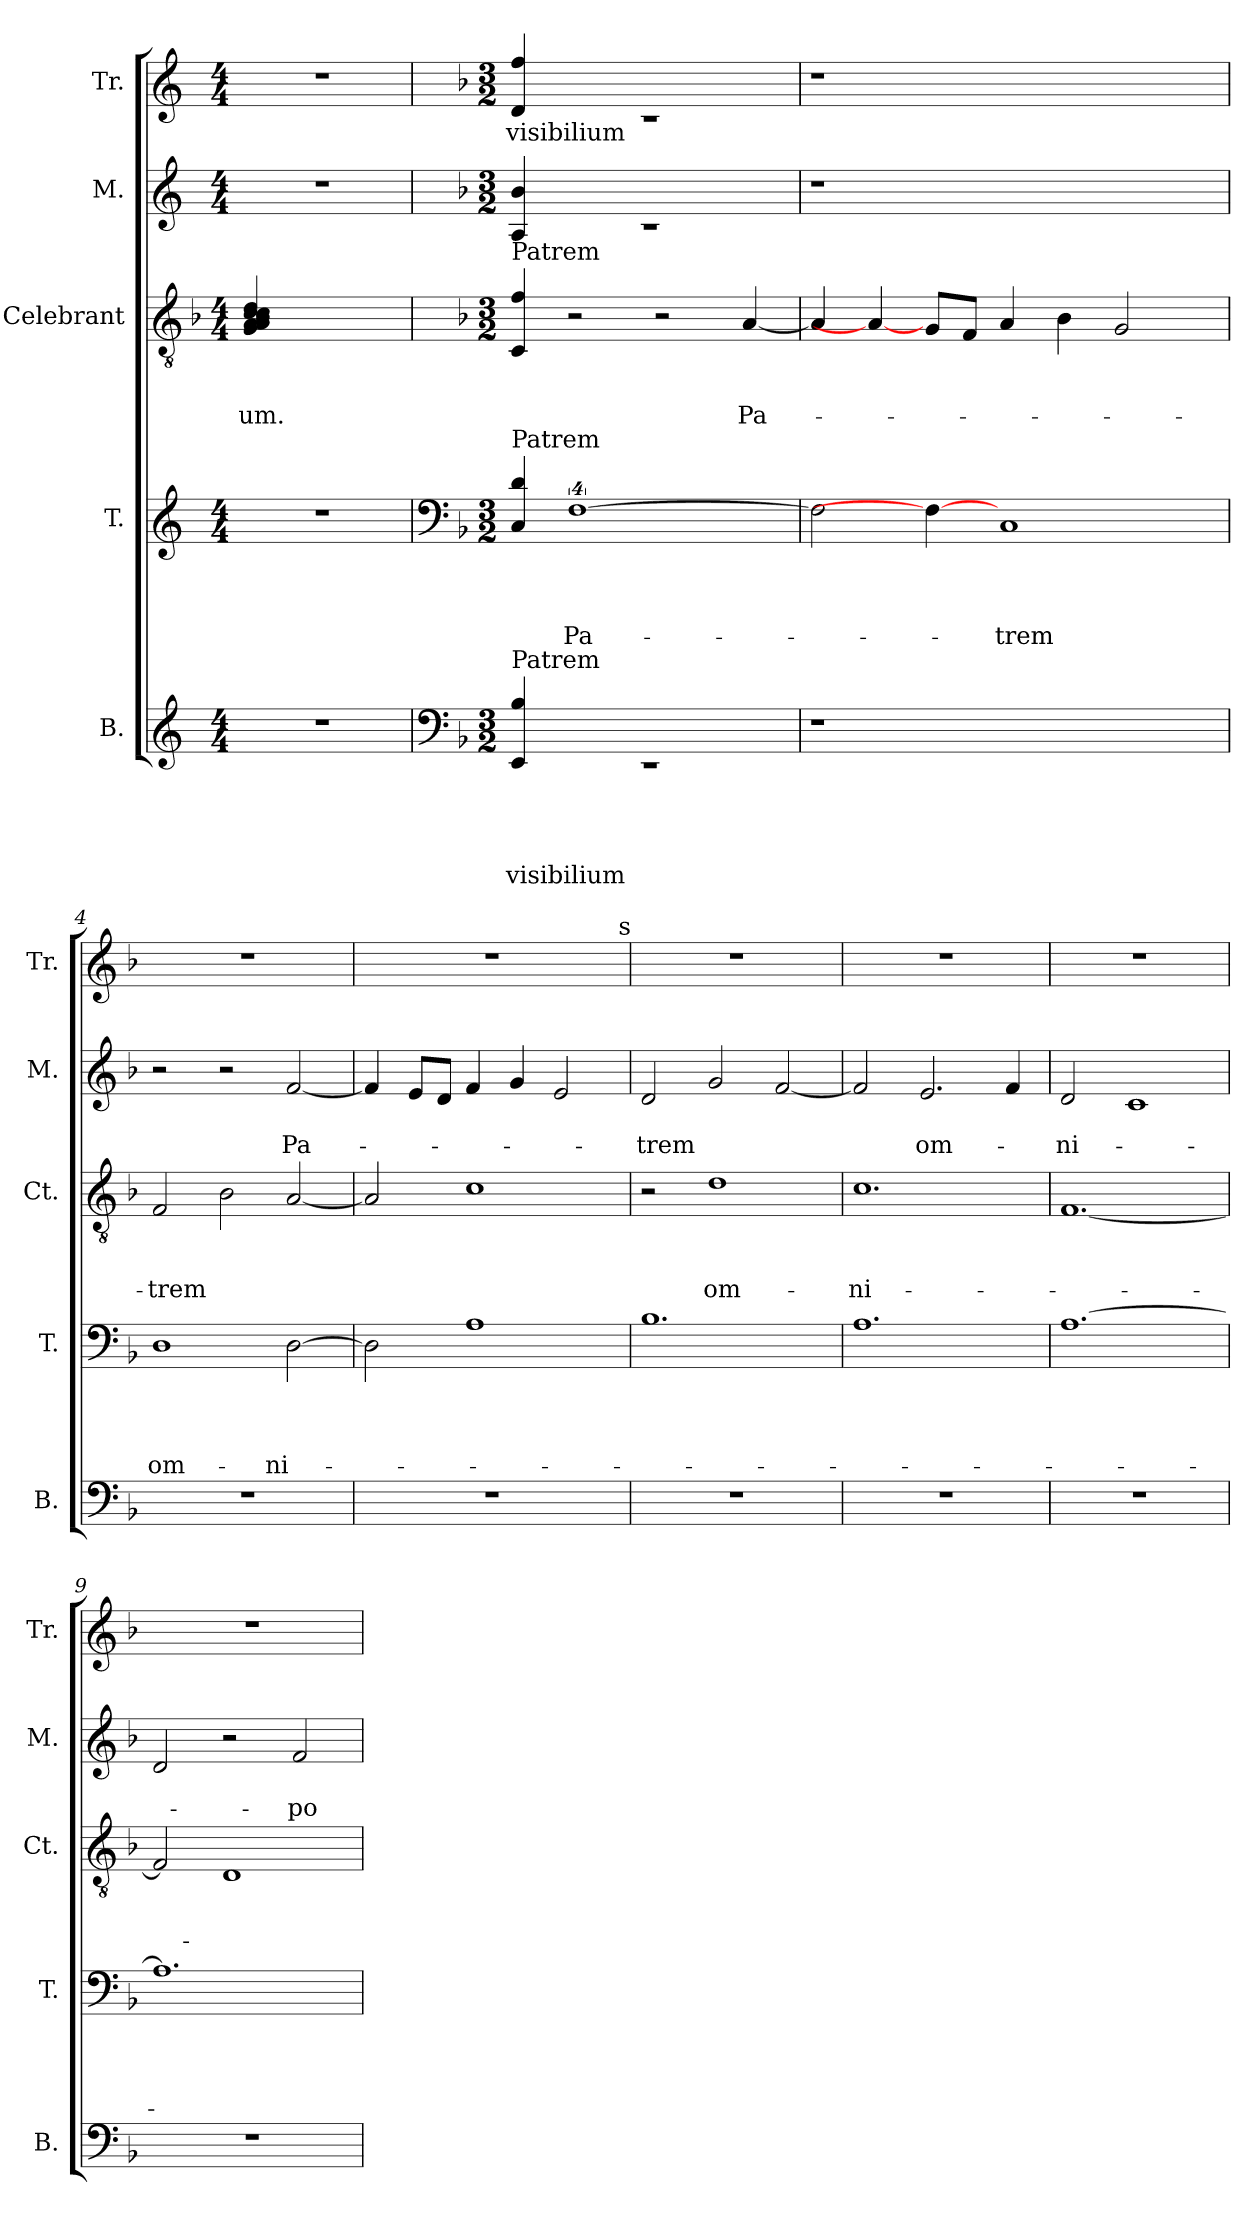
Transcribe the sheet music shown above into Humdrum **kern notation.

**kern	**text	**text	**text	**text	**text	**kern	**text	**text	**text	**text	**kern	**text	**text	**text	**kern	**text	**text	**kern	**text
*part5	*part5	*part5	*part5	*part5	*part5	*part4	*part4	*part4	*part4	*part4	*part3	*part3	*part3	*part3	*part2	*part2	*part2	*part1	*part1
*staff5	*staff5	*staff5	*staff5	*staff5	*staff5	*staff4	*staff4	*staff4	*staff4	*staff4	*staff3	*staff3	*staff3	*staff3	*staff2	*staff2	*staff2	*staff1	*staff1
*I"B.	*	*	*	*	*	*I"T.	*	*	*	*	*I"Celebrant	*	*	*	*I"M.	*	*	*I"Tr.	*
*I'B.	*	*	*	*	*	*I'T.	*	*	*	*	*I'Ct.	*	*	*	*I'M.	*	*	*I'Tr.	*
*clefG2	*	*	*	*	*	*clefG2	*	*	*	*	*clefGv2	*	*	*	*clefG2	*	*	*clefG2	*
*k[]	*	*	*	*	*	*k[]	*	*	*	*	*k[b-]	*	*	*	*k[]	*	*	*k[]	*
*C:	*	*	*	*	*	*C:	*	*	*	*	*F:	*	*	*	*C:	*	*	*C:	*
*M4/4	*	*	*	*	*	*M4/4	*	*	*	*	*M4/4	*	*	*	*M4/4	*	*	*M4/4	*
=1	=1	=1	=1	=1	=1	=1	=1	=1	=1	=1	=1	=1	=1	=1	=1	=1	=1	=1	=1
!	!	!	!	!	!	!	!	!	!	!	!	!	!	!LO:LY:b	!	!	!	!	!
1r	.	.	.	.	.	1r	.	.	.	.	4G/ 4A/ 4A/ 4B-/ 4c/ 4c/ 4d/	.	.	-um.	1r	.	.	1r	.
.	.	.	.	.	.	.	.	.	.	.	2.ryy	.	.	.	.	.	.	.	.
!!LO:LB:g=z
=2	=2	=2	=2	=2	=2	=2	=2	=2	=2	=2	=2	=2	=2	=2	=2	=2	=2	=2	=2
*clefF4	*	*	*	*	*	*clefF4	*	*	*	*	*	*	*	*	*	*	*	*	*
*k[b-]	*	*	*	*	*	*k[b-]	*	*	*	*	*	*	*	*	*k[b-]	*	*	*k[b-]	*
*F:	*	*	*	*	*	*F:	*	*	*	*	*	*	*	*	*F:	*	*	*F:	*
*M3/2	*	*	*	*	*	*M3/2	*	*	*	*	*M3/2	*	*	*	*M3/2	*	*	*M3/2	*
*^	*	*	*	*	*	*	*	*	*	*	*	*	*	*	*^	*	*	*^	*
!	!	!	!	!	!	!	!	!	!	!	!	!LO:TX:a:t=Patrem	!	!	!	!	!	!	!	!	!	!
!	!	!	!	!	!	!	!LO:TX:a:t=Patrem	!	!	!	!	!	!	!	!	!	!	!	!	!	!	!
!LO:TX:a:t=Patrem	!	!	!	!	!	!	!	!	!	!	!	!	!	!	!	!	!	!	!	!	!	!
!	!LO:N:vis=1	!	!	!	!	!LO:LY:b:rj	!	!	!	!	!	!	!	!	!	!	!LO:N:vis=1	!	!	!	!LO:N:vis=1	!LO:LY:b:rj
4EE/ 4B-/	1.rEE	.	.	.	.	visibilium-	4C/ 4d/	.	.	.	.	4C/ 4f/	.	.	.	4A/ 4b-/	1.rc	.	.	4d/ 4ff/	1.rc	visibilium
!	!	!	!	!	!	!	!	!	!	!	!LO:LY:b	!	!	!	!	!	!	!	!	!	!	!
1ryy	.	.	.	.	.	.	[>4%5F	.	.	.	Pa-	2r	.	.	.	1ryy	.	.	.	1ryy	.	.
.	.	.	.	.	.	.	.	.	.	.	.	2r	.	.	.	.	.	.	.	.	.	.
!	!	!	!	!	!	!	!	!	!	!	!	!	!	!	!LO:LY:b	!	!	!	!	!	!	!
4ryy	.	.	.	.	.	.	.	.	.	.	.	[<4A/	.	.	Pa-	4ryy	.	.	.	4ryy	.	.
*	*	*	*	*	*	*	*	*	*	*	*	*	*	*	*	*v	*v	*	*	*	*	*
*v	*v	*	*	*	*	*	*	*	*	*	*	*	*	*	*	*	*	*	*v	*v	*
=3	=3	=3	=3	=3	=3	=3	=3	=3	=3	=3	=3	=3	=3	=3	=3	=3	=3	=3	=3
!LO:N:vis=1	!	!	!	!	!	!	!	!	!	!	!	!	!	!	!LO:N:vis=1	!	!	!LO:N:vis=1	!
1.r	.	.	.	.	.	2F\]	.	.	.	.	4A/]	.	.	.	1.r	.	.	1.r	.
.	.	.	.	.	.	.	.	.	.	.	4A/_	.	.	.	.	.	.	.	.
.	.	.	.	.	.	4F_	.	.	.	.	8G/L	.	.	.	.	.	.	.	.
.	.	.	.	.	.	.	.	.	.	.	8F/J	.	.	.	.	.	.	.	.
!	!	!	!	!	!	!	!	!	!	!LO:LY:b	!	!	!	!	!	!	!	!	!
.	.	.	.	.	.	1C	.	.	.	-trem	4A/	.	.	.	.	.	.	.	.
.	.	.	.	.	.	.	.	.	.	.	4B-\	.	.	.	.	.	.	.	.
.	.	.	.	.	.	.	.	.	.	.	2G/	.	.	.	.	.	.	.	.
4ryy	.	.	.	.	.	.	.	.	.	.	.	.	.	.	4ryy	.	.	4ryy	.
=4	=4	=4	=4	=4	=4	=4	=4	=4	=4	=4	=4	=4	=4	=4	=4	=4	=4	=4	=4
!LO:N:vis=1	!	!	!	!	!	!	!	!	!	!LO:LY:b	!	!	!	!LO:LY:b	!	!	!	!LO:N:vis=1	!
1.r	.	.	.	.	.	1D	.	.	.	om-	2F/	.	.	-trem	2r	.	.	1.r	.
.	.	.	.	.	.	.	.	.	.	.	2B-\	.	.	.	2r	.	.	.	.
!	!	!	!	!	!	!	!	!	!	!LO:LY:b	!	!	!	!	!	!	!LO:LY:b	!	!
.	.	.	.	.	.	[>2D\	.	.	.	-ni-	[<2A/	.	.	.	[<2f/	.	Pa-	.	.
=5	=5	=5	=5	=5	=5	=5	=5	=5	=5	=5	=5	=5	=5	=5	=5	=5	=5	=5	=5
!LO:N:vis=1	!	!	!	!	!	!	!	!	!	!	!	!	!	!	!	!	!	!LO:N:vis=1	!
*	*	*	*	*	*	*	*	*	*	*	*	*	*	*	*	*	*	*^	*
1.r	.	.	.	.	.	2D\]	.	.	.	.	2A/]	.	.	.	4f/]	.	.	1.r	1ryy	.
.	.	.	.	.	.	.	.	.	.	.	.	.	.	.	8e/L	.	.	.	.	.
.	.	.	.	.	.	.	.	.	.	.	.	.	.	.	8d/J	.	.	.	.	.
.	.	.	.	.	.	1A	.	.	.	.	1c	.	.	.	4f/	.	.	.	.	.
.	.	.	.	.	.	.	.	.	.	.	.	.	.	.	4g/	.	.	.	.	.
.	.	.	.	.	.	.	.	.	.	.	.	.	.	.	2e/	.	.	.	4...ryy	.
!	!	!	!	!	!	!	!	!	!	!	!	!	!	!	!	!	!	!	!LO:TX:a:t=s	!
.	.	.	.	.	.	.	.	.	.	.	.	.	.	.	.	.	.	.	32ryy	.
=6	=6	=6	=6	=6	=6	=6	=6	=6	=6	=6	=6	=6	=6	=6	=6	=6	=6	=6	=6	=6
!LO:N:vis=1	!	!	!	!	!	!	!	!	!	!	!	!	!	!	!	!	!LO:LY:b	!LO:N:vis=1	!	!
*	*	*	*	*	*	*	*	*	*	*	*	*	*	*	*	*	*	*v	*v	*
1.r	.	.	.	.	.	1.B-	.	.	.	.	2r	.	.	.	2d/	.	-trem	1.r	.
!	!	!	!	!	!	!	!	!	!	!	!	!	!	!LO:LY:b	!	!	!	!	!
.	.	.	.	.	.	.	.	.	.	.	1d	.	.	om-	2g/	.	.	.	.
.	.	.	.	.	.	.	.	.	.	.	.	.	.	.	[<2f/	.	.	.	.
!!LO:LB:g=z
=7	=7	=7	=7	=7	=7	=7	=7	=7	=7	=7	=7	=7	=7	=7	=7	=7	=7	=7	=7
!	!	!	!	!	!	!	!	!	!	!	!	!	!	!LO:LY:b	!	!	!	!	!
1.r	.	.	.	.	.	1.A	.	.	.	.	1.c	.	.	-ni-	2f/]	.	.	1.r	.
!	!	!	!	!	!	!	!	!	!	!	!	!	!	!	!	!	!LO:LY:b	!	!
.	.	.	.	.	.	.	.	.	.	.	.	.	.	.	2.e/	.	om-	.	.
.	.	.	.	.	.	.	.	.	.	.	.	.	.	.	4f/	.	.	.	.
=8	=8	=8	=8	=8	=8	=8	=8	=8	=8	=8	=8	=8	=8	=8	=8	=8	=8	=8	=8
!	!	!	!	!	!	!	!	!	!	!	!	!	!	!	!	!	!LO:LY:b	!	!
1.r	.	.	.	.	.	[>1.A	.	.	.	.	[<1.F	.	.	.	2d/	.	-ni-	1.r	.
.	.	.	.	.	.	.	.	.	.	.	.	.	.	.	1c	.	.	.	.
=9	=9	=9	=9	=9	=9	=9	=9	=9	=9	=9	=9	=9	=9	=9	=9	=9	=9	=9	=9
1.r	.	.	.	.	.	1.A]	.	.	.	.	2F/]	.	.	.	2d/	.	.	1.r	.
.	.	.	.	.	.	.	.	.	.	.	1D	.	.	.	2r	.	.	.	.
!	!	!	!	!	!	!	!	!	!	!	!	!	!	!	!	!	!LO:LY:b	!	!
.	.	.	.	.	.	.	.	.	.	.	.	.	.	.	2f/	.	-po-	.	.
=	=	=	=	=	=	=	=	=	=	=	=	=	=	=	=	=	=	=	=
*-	*-	*-	*-	*-	*-	*-	*-	*-	*-	*-	*-	*-	*-	*-	*-	*-	*-	*-	*-
